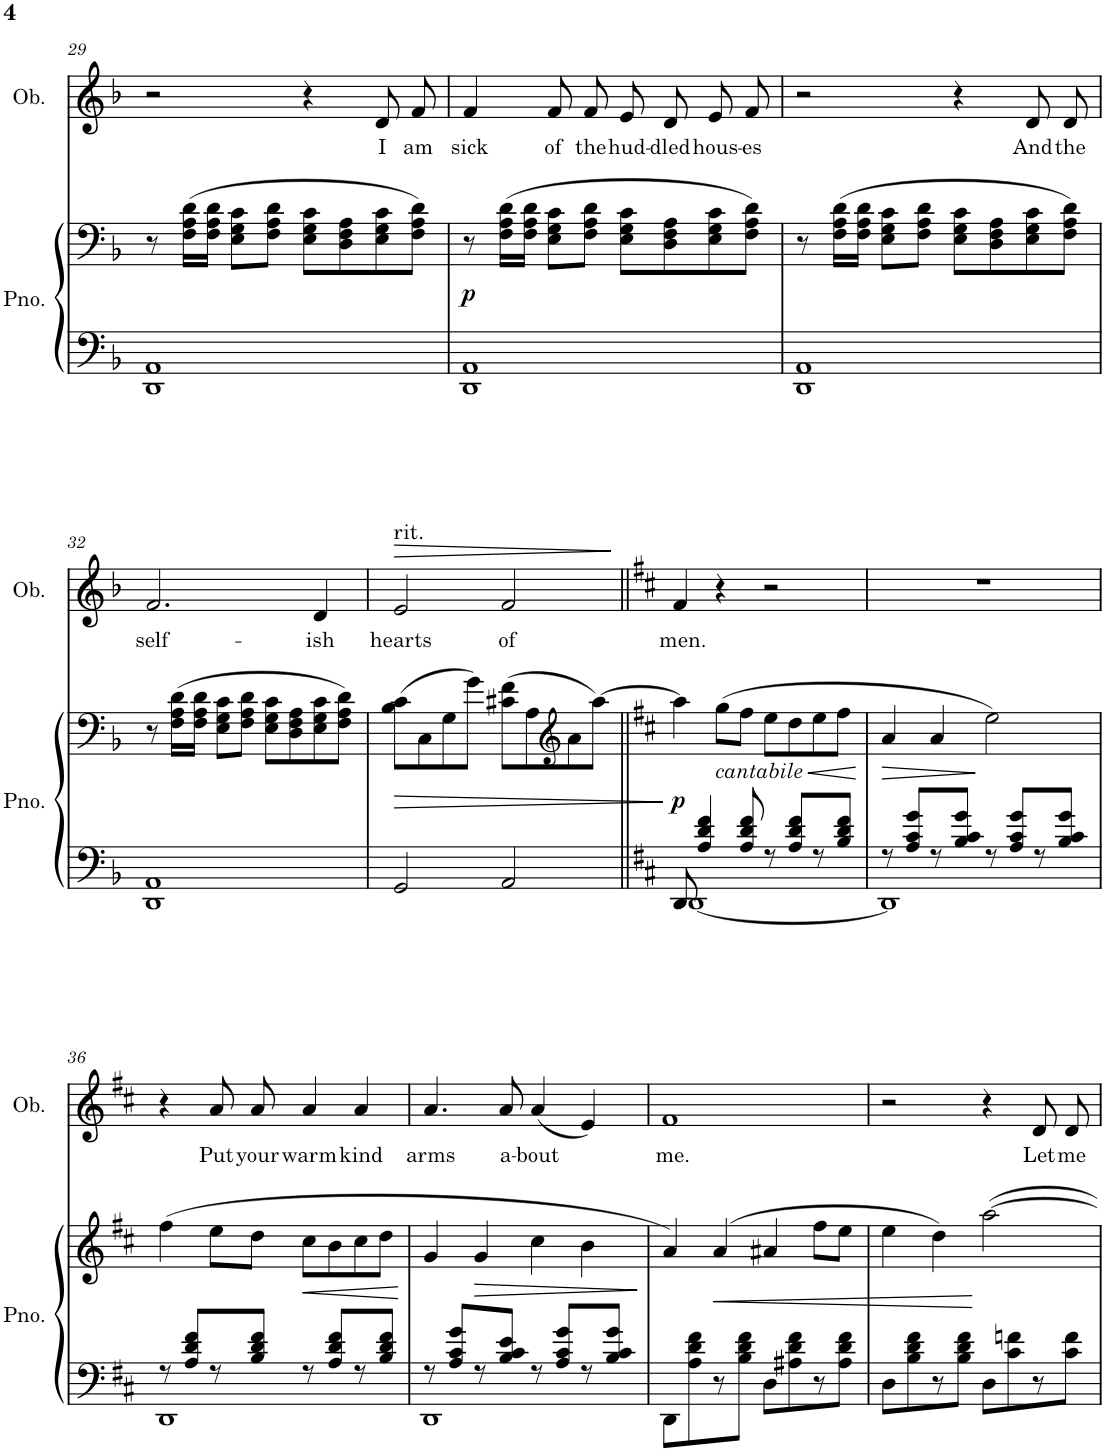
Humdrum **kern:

**kern	**kern	**dynam	**kern	**text	**dynam
*part2	*part2	*part2	*part1	*part1	*part1
*staff3	*staff2	*staff2/3	*staff1	*staff1	*staff1
*I"Piano	*	*	*I"Oboe	*	*
*I'Pno.	*	*	*I'Ob.	*	*
!!LO:PB:g=z
*clefF4	*clefF4	*	*clefG2	*	*
*k[b-]	*k[b-]	*	*k[b-]	*	*
*M4/4	*M4/4	*	*M4/4	*	*
=29	=29	=29	=29	=29	=29
1DD 1AA	8r	.	2r	.	.
.	(16F\ 16A\ 16d\LL	.	.	.	.
.	16F\ 16A\ 16d\JJ	.	.	.	.
.	8E\ 8G\ 8c\L	.	.	.	.
.	8F\ 8A\ 8d\J	.	.	.	.
.	8E\ 8G\ 8c\L	.	4r	.	.
.	8D\ 8F\ 8A\	.	.	.	.
!	!	!	!	!LO:LY:b	!
.	8E\ 8G\ 8c\	.	8d/L	I	.
!	!	!	!	!LO:LY:b	!
.	8F\ 8A\ 8d\J)	.	8f/J	am	.
=30	=30	=30	=30	=30	=30
!	!	!LO:DY:b	!	!LO:LY:b	!
1DD 1AA	8r	p	4f/	sick	.
.	(16F\ 16A\ 16d\LL	.	.	.	.
.	16F\ 16A\ 16d\JJ	.	.	.	.
!	!	!	!	!LO:LY:b	!
.	8E\ 8G\ 8c\L	.	8f/L	of	.
!	!	!	!	!LO:LY:b	!
.	8F\ 8A\ 8d\J	.	8f/J	the	.
!	!	!	!	!LO:LY:b	!
.	8E\ 8G\ 8c\L	.	8e/L	hud-	.
!	!	!	!	!LO:LY:b	!
.	8D\ 8F\ 8A\	.	8d/J	-dled	.
!	!	!	!	!LO:LY:b	!
.	8E\ 8G\ 8c\	.	8e/L	hous-	.
!	!	!	!	!LO:LY:b	!
.	8F\ 8A\ 8d\J)	.	8f/J	-es	.
=31	=31	=31	=31	=31	=31
1DD 1AA	8r	.	2r	.	.
.	(16F\ 16A\ 16d\LL	.	.	.	.
.	16F\ 16A\ 16d\JJ	.	.	.	.
.	8E\ 8G\ 8c\L	.	.	.	.
.	8F\ 8A\ 8d\J	.	.	.	.
.	8E\ 8G\ 8c\L	.	4r	.	.
.	8D\ 8F\ 8A\	.	.	.	.
!	!	!	!	!LO:LY:b	!
.	8E\ 8G\ 8c\	.	8d/L	And	.
!	!	!	!	!LO:LY:b	!
.	8F\ 8A\ 8d\J)	.	8d/J	the	.
!!LO:LB:g=z
=32	=32	=32	=32	=32	=32
!	!	!	!	!LO:LY:b	!
1DD 1AA	8r	.	2.f/	self-	.
.	(16F\ 16A\ 16d\LL	.	.	.	.
.	16F\ 16A\ 16d\JJ	.	.	.	.
.	8E\ 8G\ 8c\L	.	.	.	.
.	8F\ 8A\ 8d\J	.	.	.	.
.	8E\ 8G\ 8c\L	.	.	.	.
.	8D\ 8F\ 8A\	.	.	.	.
!	!	!	!	!LO:LY:b	!
.	8E\ 8G\ 8c\	.	4d/	-ish	.
.	8F\ 8A\ 8d\J)	.	.	.	.
=33	=33	=33	=33	=33	=33
!	!	!	!LO:TX:a:t=rit.	!	!
!	!	!LO:HP:b	!	!LO:LY:b	!LO:HP:b
2GG/	(8B-\ 8c\L	>	2e/	hearts	>
.	8C\	.	.	.	.
.	8G\	.	.	.	.
.	8g\J)	.	.	.	.
!	!	!	!	!LO:LY:b	!
2AA/	(8c#X\ 8f\L	.	2f/	of	.
.	8A\	.	.	.	.
*	*clefG2	*	*	*	*
.	8a\	.	.	.	.
.	[8aa\J)	.	.	.	.
.	.	]	.	.	]
=34||	=34||	=34||	=34||	=34||	=34||
*k[f#c#]	*k[f#c#]	*	*k[f#c#]	*	*
*^	*	*	*	*	*
!	!	!	!LO:DY:b	!	!LO:LY:b	!
8DD/	[1DD	4aa\]	p	4f#/	men.	.
4A/ 4d/ 4f#/	.	.	.	.	.	.
!	!	!LO:TX:b:i:t=cantabile	!	!	!	!
!	!	!	!LO:HP:b	!	!	!
.	.	(8gg\L	<	4r	.	.
8A/ 8d/ 8f#/	.	8ff#\J	.	.	.	.
8r	.	8ee\L	.	2r	.	.
8A/ 8d/ 8f#/L	.	8dd\	.	.	.	.
8r	.	8ee\	.	.	.	.
8B/ 8d/ 8f#/J	.	8ff#\J	.	.	.	.
*v	*v	*	*	*	*	*
.	.	[	.	.	.
=35	=35	=35	=35	=35	=35
*^	*	*	*	*	*
!	!	!	!LO:HP:b	!	!	!
8r	1DD]	4a/	>	1r	.	.
8A/ 8c#/ 8g/L	.	.	.	.	.	.
8r	.	4a/	.	.	.	.
8B/ 8c#/ 8g/J	.	.	.	.	.	.
8r	.	2ee\)	]	.	.	.
8A/ 8c#/ 8g/L	.	.	.	.	.	.
8r	.	.	.	.	.	.
8B/ 8c#/ 8g/J	.	.	.	.	.	.
!!LO:LB:g=z
=36	=36	=36	=36	=36	=36	=36
8r	1DD	(4ff#\	.	4r	.	.
8A/ 8d/ 8f#/L	.	.	.	.	.	.
!	!	!	!	!	!LO:LY:b	!
8r	.	8ee\L	.	8a/L	Put	.
!	!	!	!	!	!LO:LY:b	!
8B/ 8d/ 8f#/J	.	8dd\J	.	8a/J	your	.
!	!	!	!LO:HP:b	!	!LO:LY:b	!
8r	.	8cc#\L	<	4a/	warm	.
8A/ 8d/ 8f#/L	.	8b\	.	.	.	.
!	!	!	!	!	!LO:LY:b	!
8r	.	8cc#\	.	4a/	kind	.
8B/ 8d/ 8f#/J	.	8dd\J	.	.	.	.
*v	*v	*	*	*	*	*
.	.	[	.	.	.
=37	=37	=37	=37	=37	=37
*^	*	*	*	*	*
!	!	!	!	!	!LO:LY:b	!
8r	1DD	4g/	.	4.a/	arms	.
8A/ 8c#/ 8g/L	.	.	.	.	.	.
!	!	!	!LO:HP:b	!	!	!
8r	.	4g/	>	.	.	.
!	!	!	!	!	!LO:LY:b	!
8B/ 8c#/ 8e/J	.	.	.	8a/	a-	.
!	!	!	!	!	!LO:LY:b	!
8r	.	4cc#\	.	(4a/	-bout	.
8A/ 8c#/ 8g/L	.	.	.	.	.	.
8r	.	4b\	.	4e/)	.	.
8B/ 8c#/ 8g/J	.	.	.	.	.	.
*v	*v	*	*	*	*	*
.	.	]	.	.	.
=38	=38	=38	=38	=38	=38
!	!	!	!	!LO:LY:b	!
8DD\L	4a/)	.	1f#	me.	.
8A\ 8d\ 8f#\	.	.	.	.	.
!	!	!LO:HP:b	!	!	!
8r	(4a/	<	.	.	.
8B\ 8d\ 8f#\J	.	.	.	.	.
8D\L	4a#X/	.	.	.	.
8A#X\ 8d\ 8f#\	.	.	.	.	.
8r	8ff#\L	.	.	.	.
8A#\ 8d\ 8f#\J	8ee\J	.	.	.	.
=39	=39	=39	=39	=39	=39
8D\L	4ee\	.	2r	.	.
8B\ 8d\ 8f#\	.	.	.	.	.
8r	4dd\)	.	.	.	.
8B\ 8d\ 8f#\J	.	.	.	.	.
8D\L	[2aa\	[	4r	.	.
8c#\ 8fn\	.	.	.	.	.
!	!	!	!	!LO:LY:b	!
8r	.	.	8d/L	Let	.
!	!	!	!	!LO:LY:b	!
8c#\ 8f\J	.	.	8d/J	me	.
=	=	=	=	=	=
*-	*-	*-	*-	*-	*-
